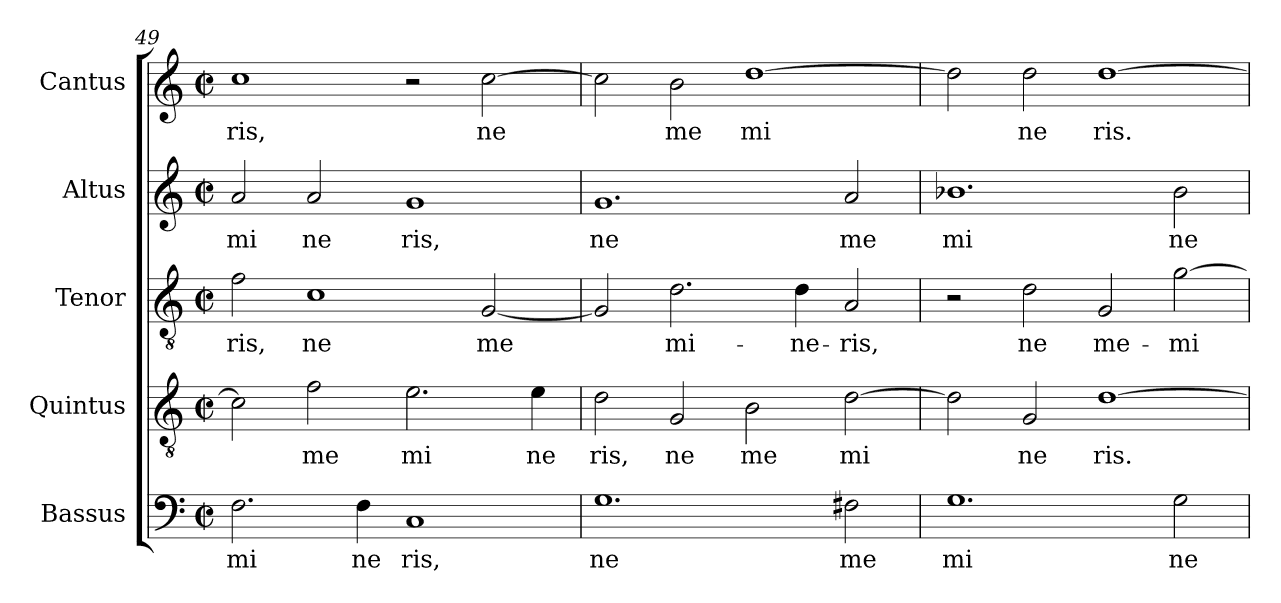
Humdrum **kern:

**kern	**text	**kern	**text	**kern	**text	**kern	**text	**kern	**text
*part5	*part5	*part4	*part4	*part3	*part3	*part2	*part2	*part1	*part1
*staff5	*staff5	*staff4	*staff4	*staff3	*staff3	*staff2	*staff2	*staff1	*staff1
*I"Bassus	*	*I"Quintus	*	*I"Tenor	*	*I"Altus	*	*I"Cantus	*
*clefF4	*	*clefGv2	*	*clefGv2	*	*clefG2	*	*clefG2	*
*k[]	*	*k[]	*	*k[]	*	*k[]	*	*k[]	*
*C:	*	*C:	*	*C:	*	*C:	*	*C:	*
*M2/2	*	*M2/2	*	*M2/2	*	*M2/2	*	*M2/2	*
*met(c|)	*	*met(c|)	*	*met(c|)	*	*met(c|)	*	*met(c|)	*
=49	=49	=49	=49	=49	=49	=49	=49	=49	=49
!	!LO:LY:b:cj	!	!LO:LY:b:cj	!	!LO:LY:b:cj	!	!LO:LY:b:cj	!	!LO:LY:b:cj
2.F\	mi	2c\]	.	2f\	-ris,	2a/	mi	1cc	ris,
!	!	!	!LO:LY:b:cj	!	!LO:LY:b:cj	!	!LO:LY:b:cj	!	!
.	.	2f\	me	1c	ne	2a/	ne	.	.
!	!LO:LY:b:cj	!	!	!	!	!	!	!	!
4F\	ne	.	.	.	.	.	.	.	.
!	!LO:LY:b:cj	!	!LO:LY:b:cj	!	!	!	!LO:LY:b:cj	!	!
1C	ris,	2.e\	mi	.	.	1g	ris,	2r	.
!	!	!	!	!	!LO:LY:b:cj	!	!	!	!LO:LY:b:cj
.	.	.	.	[<2G/	me-	.	.	[>2cc\	ne
!	!	!	!LO:LY:b:cj	!	!	!	!	!	!
.	.	4e\	ne	.	.	.	.	.	.
=50	=50	=50	=50	=50	=50	=50	=50	=50	=50
!	!LO:LY:b:cj	!	!LO:LY:b:cj	!	!LO:LY:b:cj	!	!LO:LY:b:cj	!	!LO:LY:b:cj
1.G	ne	2d\	ris,	2G/]	--	1.g	ne	2cc\]	.
!	!	!	!LO:LY:b:cj	!	!LO:LY:b:cj	!	!	!	!LO:LY:b:cj
.	.	2G/	ne	2.d\	-mi-	.	.	2b\	me
!	!	!	!LO:LY:b:cj	!	!	!	!	!	!LO:LY:b:cj
.	.	2B\	me	.	.	.	.	[>1dd	mi
!	!	!	!	!	!LO:LY:b:cj	!	!	!	!
.	.	.	.	4d\	-ne-	.	.	.	.
!	!LO:LY:b:cj	!	!LO:LY:b:cj	!	!LO:LY:b:cj	!	!LO:LY:b:cj	!	!
2F#X\	me	[>2d\	mi	2A/	-ris,	2a/	me	.	.
=51	=51	=51	=51	=51	=51	=51	=51	=51	=51
!	!LO:LY:b:cj	!	!LO:LY:b:cj	!	!	!	!LO:LY:b:cj	!	!LO:LY:b:cj
1.G	mi	2d\]	.	2r	.	1.b-X	mi	2dd\]	.
!	!	!	!LO:LY:b:cj	!	!LO:LY:b:cj	!	!	!	!LO:LY:b:cj
.	.	2G/	ne	2d\	ne	.	.	2dd\	ne
!	!	!	!LO:LY:b:cj	!	!LO:LY:b:cj	!	!	!	!LO:LY:b:cj
.	.	[>1d	ris.	2G/	me-	.	.	[>1dd	ris.
!	!LO:LY:b:cj	!	!	!	!LO:LY:b:cj	!	!LO:LY:b:cj	!	!
2G\	ne	.	.	[>2g\	-mi-	2b-\	ne	.	.
=	=	=	=	=	=	=	=	=	=
*-	*-	*-	*-	*-	*-	*-	*-	*-	*-
